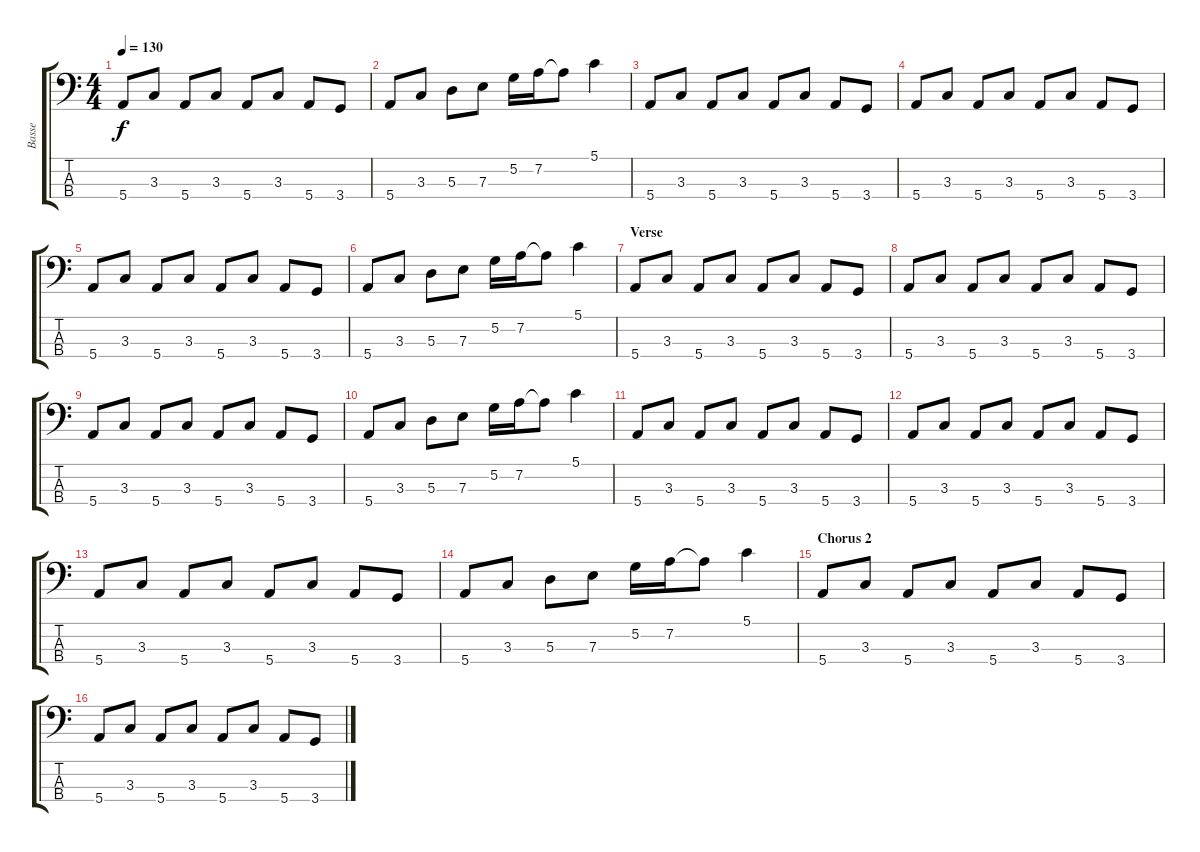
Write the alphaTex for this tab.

\track ("Basse" "Basse") {instrument electricbasspick}
\staff {score tabs}
\tuning (G2 D2 A1 E1) {hide}
\ts (4 4)
\tempo 130
\clef f4
\ks c
5.4.8{dy f} 3.3.8 5.4.8 3.3.8 5.4.8 3.3.8 5.4.8 3.4.8 |
5.4.8 3.3.8 5.3.8 7.3.8 5.2.16 7.2.16 7.2{t}.8 5.1.4 |
5.4.8 3.3.8 5.4.8 3.3.8 5.4.8 3.3.8 5.4.8 3.4.8 |
5.4.8 3.3.8 5.4.8 3.3.8 5.4.8 3.3.8 5.4.8 3.4.8 |
5.4.8 3.3.8 5.4.8 3.3.8 5.4.8 3.3.8 5.4.8 3.4.8 |
5.4.8 3.3.8 5.3.8 7.3.8 5.2.16 7.2.16 7.2{t}.8 5.1.4 |
\section ("" "Verse")
5.4.8 3.3.8 5.4.8 3.3.8 5.4.8 3.3.8 5.4.8 3.4.8 |
5.4.8 3.3.8 5.4.8 3.3.8 5.4.8 3.3.8 5.4.8 3.4.8 |
5.4.8 3.3.8 5.4.8 3.3.8 5.4.8 3.3.8 5.4.8 3.4.8 |
5.4.8 3.3.8 5.3.8 7.3.8 5.2.16 7.2.16 7.2{t}.8 5.1.4 |
5.4.8 3.3.8 5.4.8 3.3.8 5.4.8 3.3.8 5.4.8 3.4.8 |
5.4.8 3.3.8 5.4.8 3.3.8 5.4.8 3.3.8 5.4.8 3.4.8 |
5.4.8 3.3.8 5.4.8 3.3.8 5.4.8 3.3.8 5.4.8 3.4.8 |
5.4.8 3.3.8 5.3.8 7.3.8 5.2.16 7.2.16 7.2{t}.8 5.1.4 |
\section ("" "Chorus 2")
5.4.8 3.3.8 5.4.8 3.3.8 5.4.8 3.3.8 5.4.8 3.4.8 |
5.4.8 3.3.8 5.4.8 3.3.8 5.4.8 3.3.8 5.4.8 3.4.8
